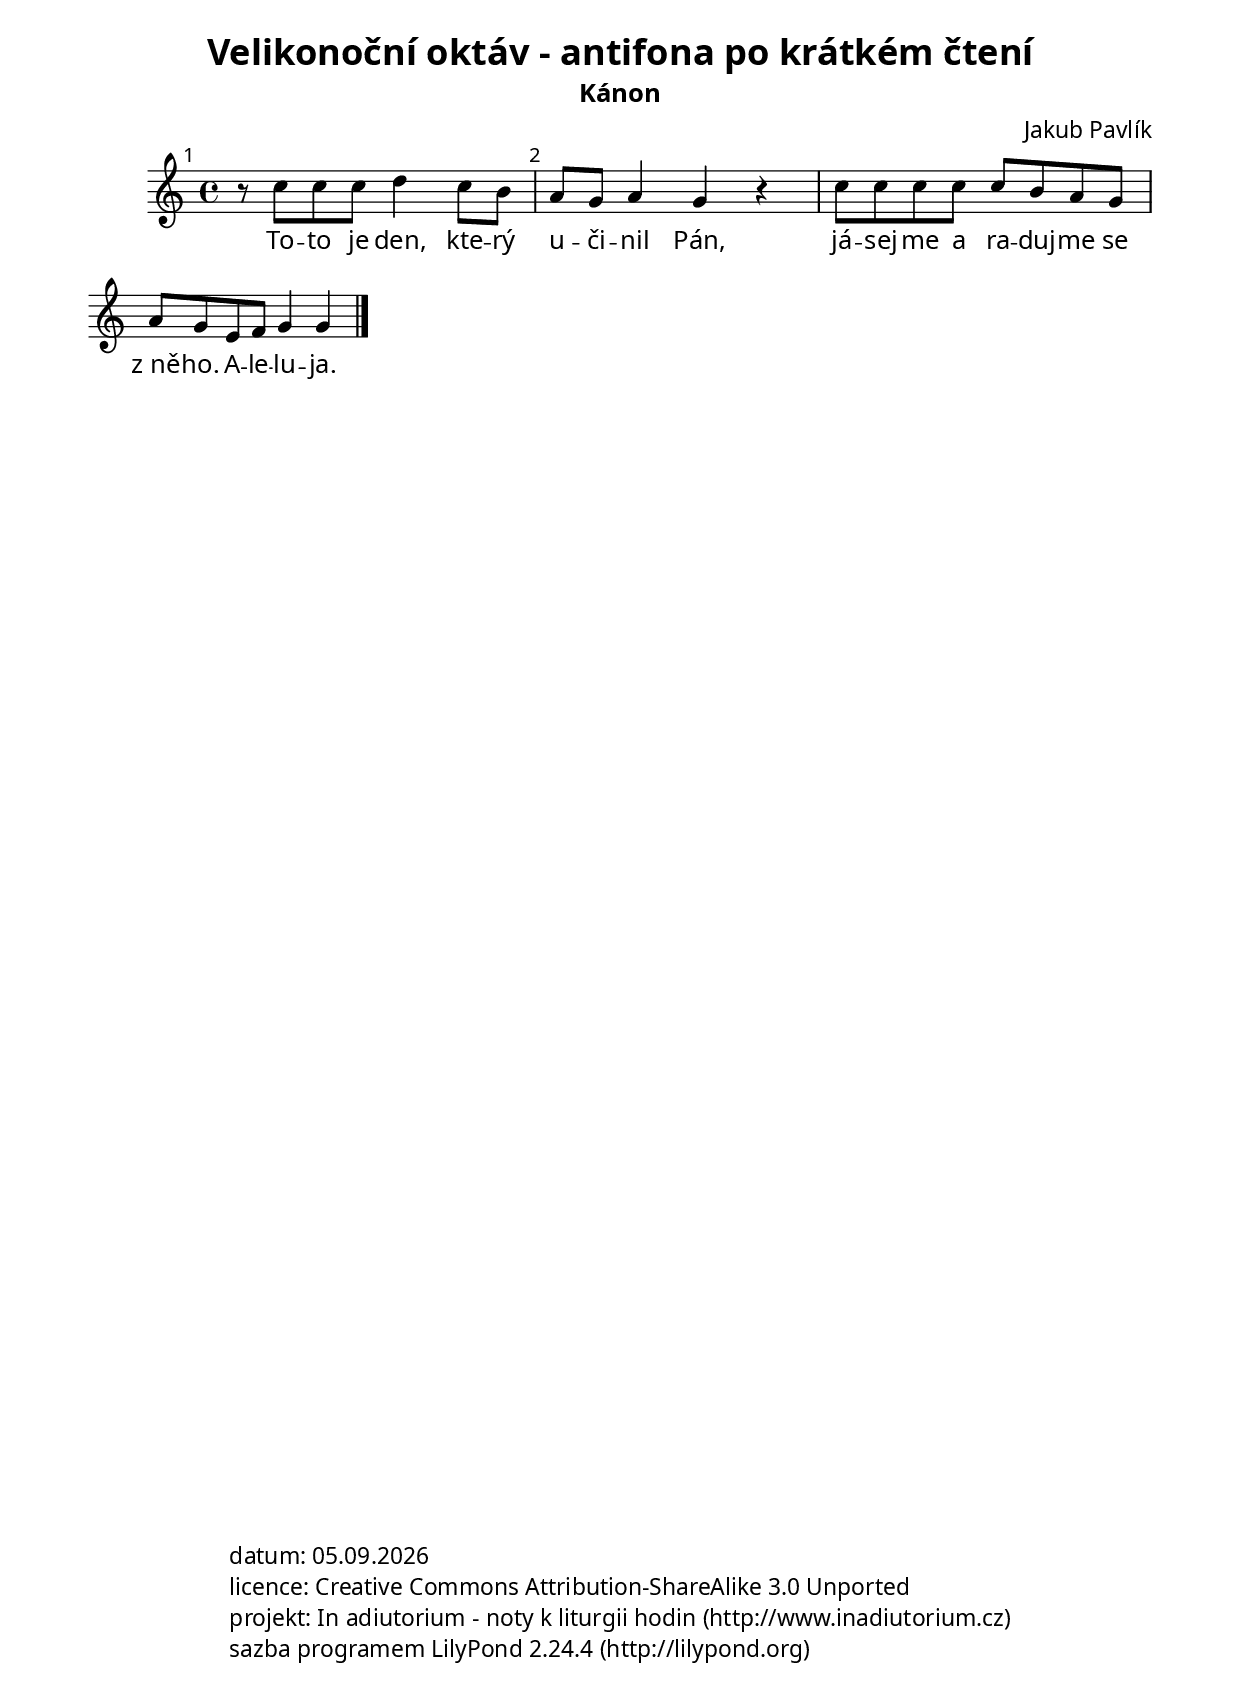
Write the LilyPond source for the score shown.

\version "2.19.83"

\include "../spolecne/tiraz.ly"
\include "../spolecne/layout.ly"

\header {
  title = "Velikonoční oktáv - antifona po krátkém čtení"
  subtitle = "Kánon"
  composer = "Jakub Pavlík"
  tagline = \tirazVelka
}

melodie = \relative c'' {
  r8 c c c d4 c8 b a g a4 g r
  c8 c c c c b a g a g e f g4 g
}

melodieRep = {
  \repeat unfold 3 {
    %\transpose d b,
    \melodie
  }
}

lyr = \lyricmode {
  To -- to je den, kte -- rý u -- či -- nil Pán,
  já -- sej -- me a ra -- duj -- me se z_ně -- ho. A -- le -- lu -- ja.
}

% pro zobrazeni
\score {
  \new Staff <<
    \new Voice = "a" { \melodie \bar "|." }
    \new Voice { \mark\markup\small "1" s1 \mark\markup\small "2" }
    \context Lyrics \lyricsto "a" { \lyr }
  >>
  \header {
    quid = "ant. /místo responsoria/"
    quidbreve = "ant."
    id = "resp"
  }
}

% pro MIDI s ukazkou vicehlasu a opakovani
\score {
  \new StaffGroup <<
    \new Staff <<
      \set Staff.midiInstrument = "flute"
      \new Voice = "a" { \tempo 4 = 60 \melodieRep }
    >>
    \context Lyrics = "la" \lyricsto "a" { \lyr \lyr \lyr }
    \new Staff <<
      \set Staff.midiInstrument = "flute"
      \new Voice = "b" { r1 \melodieRep }
    >>
    \context Lyrics = "lb" \lyricsto "b" { \lyr \lyr \lyr }
    %\new Staff <<
    %  \set Staff.midiInstrument = "flute"
    %  \new Voice = "c" { r1 r \melodieRep \bar "|." }
    %>>
    %\context Lyrics = "lc" \lyricsto "c" { \lyr \lyr \lyr }
  >>
  %\layout {}
  \midi {}
}
